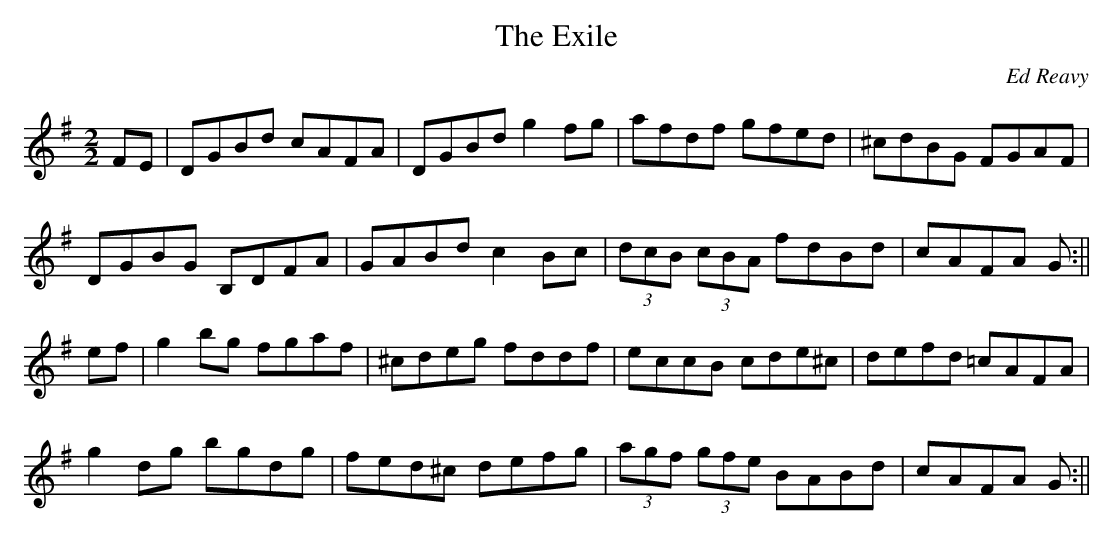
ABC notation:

X:1
T:The Exile
C:Ed Reavy
M:2/2
L:1/8
K:G
FE|DGBd cAFA|DGBd g2 fg|afdf gfed|^cdBG FGAF|
DGBG B,DFA|GABd c2 Bc|(3dcB (3cBA fdBd|cAFA G:||
ef|g2 bg fgaf|^cdeg fddf|eccB cde^c|defd =cAFA|
g2 dg bgdg|fed^c defg|(3agf (3gfe BABd|cAFA G:||
